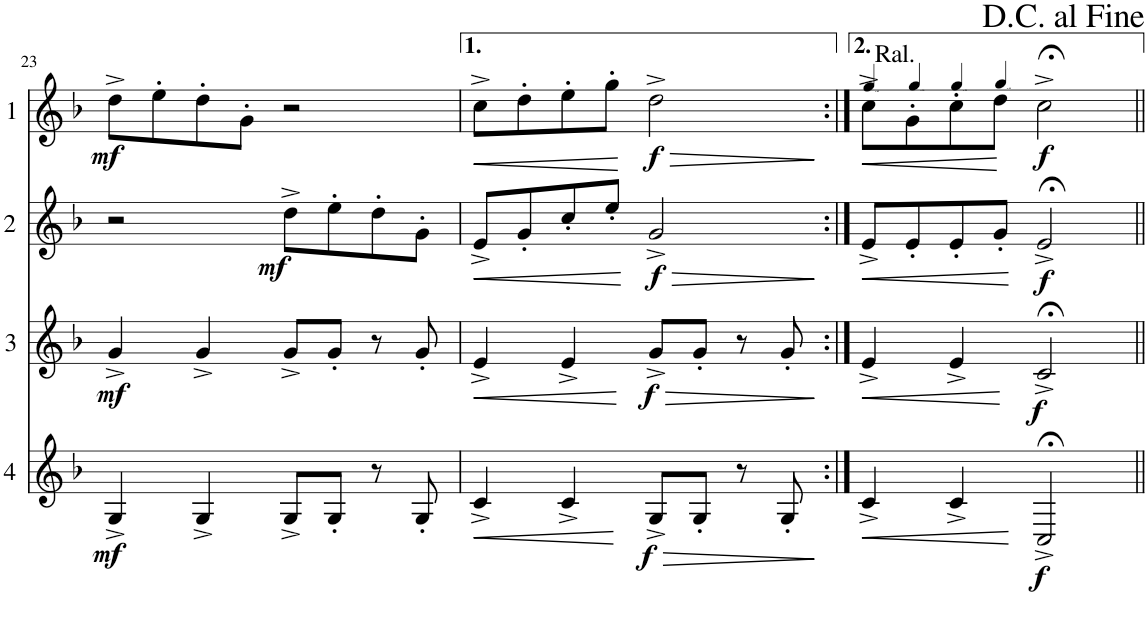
**kern	**dynam	**kern	**dynam	**kern	**dynam	**kern	**dynam
*part4	*part4	*part3	*part3	*part2	*part2	*part1	*part1
*staff4	*staff4	*staff3	*staff3	*staff2	*staff2	*staff1	*staff1
*I"Cor 4	*	*I"Cor 3	*	*I"Cor 2	*	*I"Cor 1	*
!!LO:PB:g=z
*clefG2	*	*clefG2	*	*clefG2	*	*clefG2	*
*Trd4c7	*	*Trd4c7	*	*Trd4c7	*	*Trd4c7	*
*k[b-]	*	*k[b-]	*	*k[b-]	*	*k[b-]	*
*M4/4	*	*M4/4	*	*M4/4	*	*M4/4	*
=23	=23	=23	=23	=23	=23	=23	=23
!	!LO:DY:b	!	!LO:DY:b	!	!	!	!LO:DY:b
4G^/	mf	4g^/	mf	2r	.	8dd^\L	mf
.	.	.	.	.	.	8ee'\	.
4G^/	.	4g^/	.	.	.	8dd'\	.
.	.	.	.	.	.	8g'\J	.
!	!	!	!	!	!LO:DY:b	!	!
8G^/L	.	8g^/L	.	8dd^\L	mf	2r	.
8G'/J	.	8g'/J	.	8ee'\	.	.	.
8r	.	8r	.	8dd'\	.	.	.
8G'/	.	8g'/	.	8g'\J	.	.	.
=24	=24	=24	=24	=24	=24	=24	=24
!	!LO:HP:b	!	!LO:HP:b	!	!LO:HP:b	!	!LO:HP:b
4c^/	<	4e^/	<	8e^/L	<	8cc^\L	<
.	.	.	.	8g'/	.	8dd'\	.
4c^/	.	4e^/	.	8cc'/	.	8ee'\	.
.	.	.	.	8ee'/J	.	8gg'\J	.
!	!LO:HP:b	!	!LO:HP:b	!	!LO:HP:b	!	!LO:HP:b
!	!LO:DY:n=1:b	!	!LO:DY:n=1:b	!	!LO:DY:n=1:b	!	!LO:DY:n=1:b
8G^/L	> f	8g^/L	> f	2g^/	> f	2dd^\	> f
8G'/J	.	8g'/J	.	.	.	.	.
8r	.	8r	.	.	.	.	.
8G'/	.	8g'/	.	.	.	.	.
.	[ ]	.	[ ]	.	[ ]	.	[ ]
=25:|!	=25:|!	=25:|!	=25:|!	=25:|!	=25:|!	=25:|!	=25:|!
*	*	*	*	*	*	*MM62	*
!	!	!	!	!	!	!LO:TX:a:t=Ral.	!
!	!LO:HP:b	!	!LO:HP:b	!	!LO:HP:b	!	!LO:HP:b
4c^/	<	4e^/	<	8e^/L	<	8cc^\L	<
*	*	*	*	*	*	*MM56	*
.	.	.	.	8e'/	.	8g'\	.
*	*	*	*	*	*	*MM50	*
4c^/	.	4e^/	.	8e'/	.	8cc'\	.
*	*	*	*	*	*	*MM40	*
.	.	.	.	8g'/J	.	8dd'\J	.
!	!LO:DY:b	!	!LO:DY:b	!	!LO:DY:b	!	!LO:DY:b
2C;<^/	f	2c;<^/	f	2e;<^/	f	2cc;<^\	f
.	[	.	[	.	[	.	[
=||	=||	=||	=||	=||	=||	=||	=||
*-	*-	*-	*-	*-	*-	*-	*-
